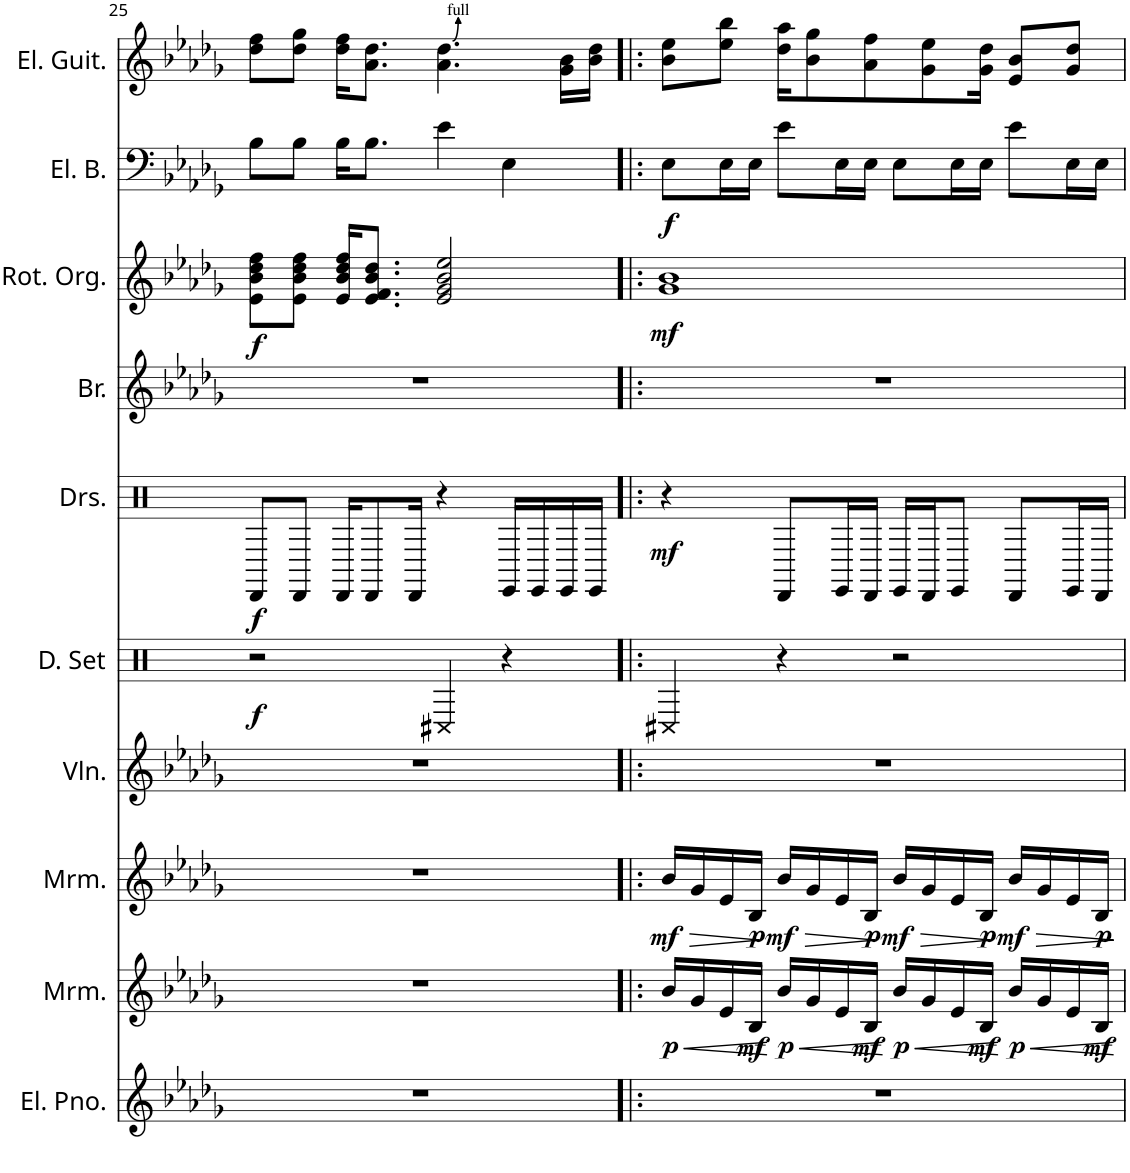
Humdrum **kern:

**kern	**kern	**dynam	**kern	**dynam	**kern	**kern	**dynam	**kern	**dynam	**kern	**kern	**dynam	**kern	**dynam	**kern
*part10	*part9	*part9	*part8	*part8	*part7	*part6	*part6	*part5	*part5	*part4	*part3	*part3	*part2	*part2	*part1
*staff10	*staff9	*staff9	*staff8	*staff8	*staff7	*staff6	*staff6	*staff5	*staff5	*staff4	*staff3	*staff3	*staff2	*staff2	*staff1
*I"エレクトリックピアノ	*I"マリンバ	*	*I"マリンバ	*	*I"ヴァイオリン	*I"ドラムセット	*	*I"ドラムセット	*	*I"金管楽器	*I"ロータリーオルガン	*	*I"エレキベース	*	*I"エレキギター
!!LO:PB:g=z
*clefG2	*clefG2	*	*clefG2	*	*clefG2	*clefX	*	*clefX	*	*clefG2	*clefG2	*	*clefF4	*	*clefG2
*k[b-e-a-d-g-]	*k[b-e-a-d-g-]	*	*k[b-e-a-d-g-]	*	*k[b-e-a-d-g-]	*k[]	*	*k[]	*	*k[b-e-a-d-g-]	*k[b-e-a-d-g-]	*	*k[b-e-a-d-g-]	*	*k[b-e-a-d-g-]
*M4/4	*M4/4	*	*M4/4	*	*M4/4	*M4/4	*	*M4/4	*	*M4/4	*M4/4	*	*M4/4	*	*M4/4
=25	=25	=25	=25	=25	=25	=25	=25	=25	=25	=25	=25	=25	=25	=25	=25
!	!	!	!	!	!	!	!LO:DY:b	!	!LO:DY:b	!	!	!LO:DY:b	!	!	!
1r	1r	.	1r	.	1r	2r	f	8DD/L	f	1r	8e-\ 8b-\ 8dd-\ 8ff\L	f	8B-\L	.	8dd-\ 8ff\L
.	.	.	.	.	.	.	.	8DD/J	.	.	8e-\ 8b-\ 8dd-\ 8ff\J	.	8B-\J	.	8dd-\ 8gg-\J
.	.	.	.	.	.	.	.	16DD/KL	.	.	16e-/ 16b-/ 16dd-/ 16ff/KL	.	16B-\KL	.	16dd-\ 16ff\KL
.	.	.	.	.	.	.	.	8DD/	.	.	8.e-/ 8.f/ 8.b-/ 8.dd-/J	.	8.B-\J	.	8.a-\ 8.dd-\J
.	.	.	.	.	.	.	.	16DD/Jk	.	.	.	.	.	.	.
.	.	.	.	.	.	4C#X/	.	4r	.	.	2e-/ 2g-/ 2b-/ 2ee-/	.	4e-\	.	4.a-\ 4.dd-\
.	.	.	.	.	.	4r	.	16EE/LL	.	.	.	.	4E-\	.	.
.	.	.	.	.	.	.	.	16EE/	.	.	.	.	.	.	.
.	.	.	.	.	.	.	.	16EE/	.	.	.	.	.	.	16g-\ 16b-\LL
.	.	.	.	.	.	.	.	16EE/JJ	.	.	.	.	.	.	16b-\ 16dd-\JJ
=26!|:	=26!|:	=26!|:	=26!|:	=26!|:	=26!|:	=26!|:	=26!|:	=26!|:	=26!|:	=26!|:	=26!|:	=26!|:	=26!|:	=26!|:	=26!|:
!	!	!LO:HP:b	!	!LO:HP:b	!	!	!	!	!	!	!	!	!	!	!
!	!	!LO:DY:n=1:b	!	!LO:DY:n=1:b	!	!	!	!	!LO:DY:b	!	!	!LO:DY:b	!	!LO:DY:b	!
1r	16b-/LL	< p	16b-/LL	> mf	1r	4C#X/	.	4r	mf	1r	1g- 1b-	mf	8E-\L	f	8b-\ 8ee-\L
.	16g-/	.	16g-/	.	.	.	.	.	.	.	.	.	.	.	.
.	16e-/	.	16e-/	.	.	.	.	.	.	.	.	.	16E-\L	.	8ee-\ 8bb-\J
!	!	!LO:DY:n=2:b	!	!LO:DY:n=2:b	!	!	!	!	!	!	!	!	!	!	!
.	16B-/JJ	mf	16B-/JJ	p	.	.	.	.	.	.	.	.	16E-\JJ	.	.
!	!	!LO:HP:n=1:b	!	!LO:HP:n=1:b	!	!	!	!	!	!	!	!	!	!	!
!	!	!LO:DY:n=3:b	!	!LO:DY:n=3:b	!	!	!	!	!	!	!	!	!	!	!
.	16b-/LL	[ < p	16b-/LL	] > mf	.	4r	.	8DD/L	.	.	.	.	8e-\L	.	16dd-\ 16aa-\KL
.	16g-/	.	16g-/	.	.	.	.	.	.	.	.	.	.	.	8b-\ 8gg-\
.	16e-/	.	16e-/	.	.	.	.	16EE/L	.	.	.	.	16E-\L	.	.
!	!	!LO:DY:n=4:b	!	!LO:DY:n=4:b	!	!	!	!	!	!	!	!	!	!	!
.	16B-/JJ	mf	16B-/JJ	p	.	.	.	16DD/JJ	.	.	.	.	16E-\JJ	.	8a-\ 8ff\
!	!	!LO:HP:n=1:b	!	!LO:HP:n=1:b	!	!	!	!	!	!	!	!	!	!	!
!	!	!LO:DY:n=5:b	!	!LO:DY:n=5:b	!	!	!	!	!	!	!	!	!	!	!
.	16b-/LL	[ < p	16b-/LL	] > mf	.	2r	.	16EE/LL	.	.	.	.	8E-\L	.	.
.	16g-/	.	16g-/	.	.	.	.	16DD/J	.	.	.	.	.	.	8g-\ 8ee-\
.	16e-/	.	16e-/	.	.	.	.	8EE/J	.	.	.	.	16E-\L	.	.
!	!	!LO:DY:n=6:b	!	!LO:DY:n=6:b	!	!	!	!	!	!	!	!	!	!	!
.	16B-/JJ	mf	16B-/JJ	p	.	.	.	.	.	.	.	.	16E-\JJ	.	16g-\ 16dd-\Jk
!	!	!LO:HP:n=1:b	!	!LO:HP:n=1:b	!	!	!	!	!	!	!	!	!	!	!
!	!	!LO:DY:n=7:b	!	!LO:DY:n=7:b	!	!	!	!	!	!	!	!	!	!	!
.	16b-/LL	[ < p	16b-/LL	] > mf	.	.	.	8DD/L	.	.	.	.	8e-\L	.	8e-/ 8b-/L
.	16g-/	.	16g-/	.	.	.	.	.	.	.	.	.	.	.	.
.	16e-/	.	16e-/	.	.	.	.	16EE/L	.	.	.	.	16E-\L	.	8g-/ 8dd-/J
!	!	!LO:DY:n=8:b	!	!LO:DY:n=8:b	!	!	!	!	!	!	!	!	!	!	!
.	16B-/JJ	mf	16B-/JJ	p	.	.	.	16DD/JJ	.	.	.	.	16E-\JJ	.	.
.	.	[	.	]	.	.	.	.	.	.	.	.	.	.	.
=	=	=	=	=	=	=	=	=	=	=	=	=	=	=	=
*-	*-	*-	*-	*-	*-	*-	*-	*-	*-	*-	*-	*-	*-	*-	*-
